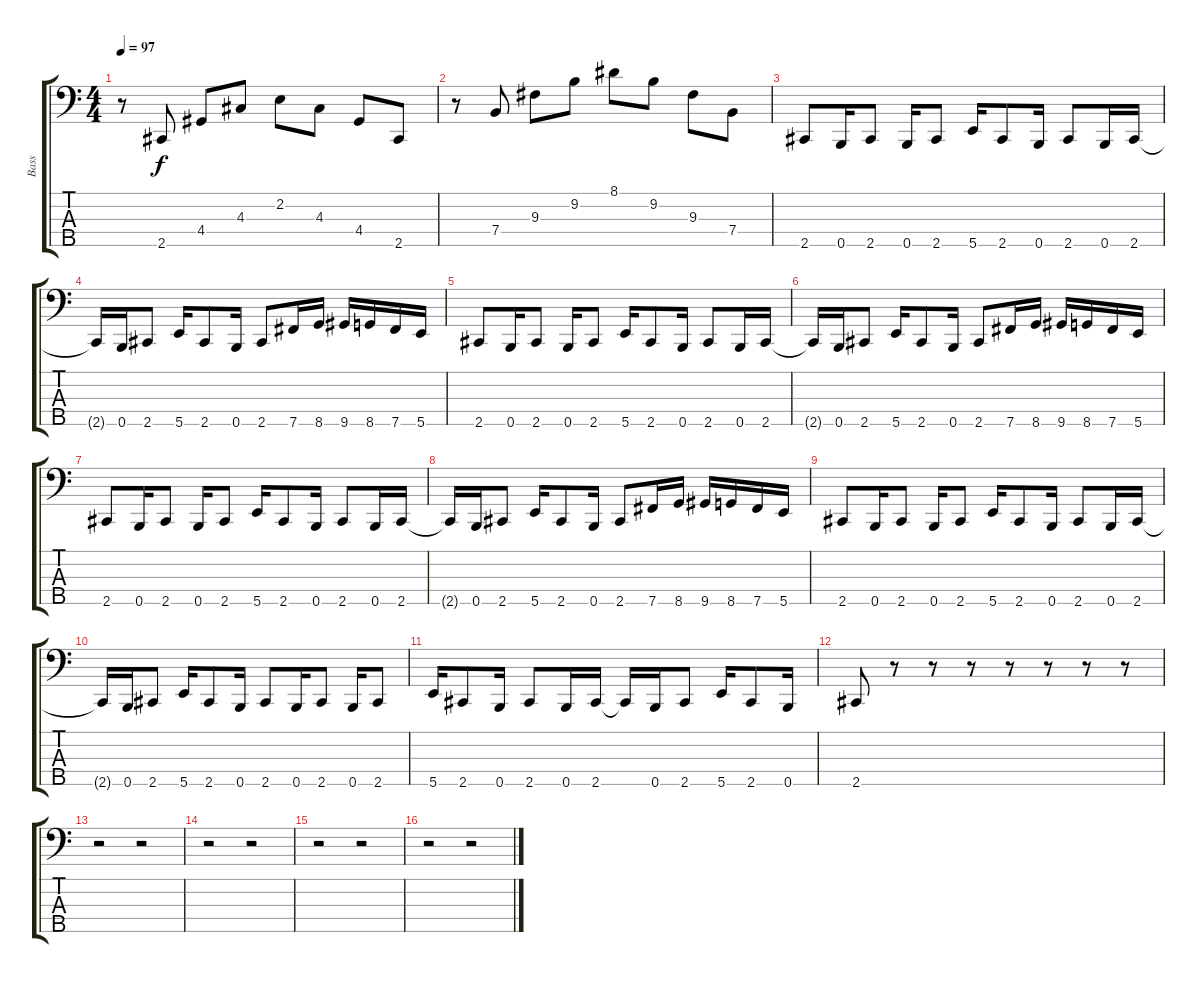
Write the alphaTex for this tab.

\track ("Bass" "Bass") {instrument electricbassfinger}
\staff {score tabs}
\tuning (G2 D2 A1 E1 B0) {hide}
\ts (4 4)
\tempo 97
\clef f4
\ks c
r.8{dy f} 2.5.8 4.4.8 4.3.8 2.2.8 4.3.8 4.4.8 2.5.8 |
\section ("" "")
r.8 7.4.8 9.3.8 9.2.8 8.1.8 9.2.8 9.3.8 7.4.8 |
2.5.8 0.5.16 2.5.8 0.5.16 2.5.8 5.5.16 2.5.8 0.5.16 2.5.8 0.5.16 2.5.16 |
2.5{t}.16 0.5.16 2.5.8 5.5.16 2.5.8 0.5.16 2.5.8 7.5.16 8.5.16 9.5.16 8.5.16 7.5.16 5.5.16 |
2.5.8 0.5.16 2.5.8 0.5.16 2.5.8 5.5.16 2.5.8 0.5.16 2.5.8 0.5.16 2.5.16 |
2.5{t}.16 0.5.16 2.5.8 5.5.16 2.5.8 0.5.16 2.5.8 7.5.16 8.5.16 9.5.16 8.5.16 7.5.16 5.5.16 |
2.5.8 0.5.16 2.5.8 0.5.16 2.5.8 5.5.16 2.5.8 0.5.16 2.5.8 0.5.16 2.5.16 |
2.5{t}.16 0.5.16 2.5.8 5.5.16 2.5.8 0.5.16 2.5.8 7.5.16 8.5.16 9.5.16 8.5.16 7.5.16 5.5.16 |
2.5.8 0.5.16 2.5.8 0.5.16 2.5.8 5.5.16 2.5.8 0.5.16 2.5.8 0.5.16 2.5.16 |
\section ("" "")
2.5{t}.16 0.5.16 2.5.8 5.5.16 2.5.8 0.5.16 2.5.8 0.5.16 2.5.8 0.5.16 2.5.8 |
5.5.16 2.5.8 0.5.16 2.5.8 0.5.16 2.5.16 2.5{t}.16 0.5.16 2.5.8 5.5.16 2.5.8 0.5.16 |
2.5.8 r.8 r.8 r.8 r.8 r.8 r.8 r.8 |
r.2 r.2 |
r.2 r.2 |
r.2 r.2 |
r.2 r.2
